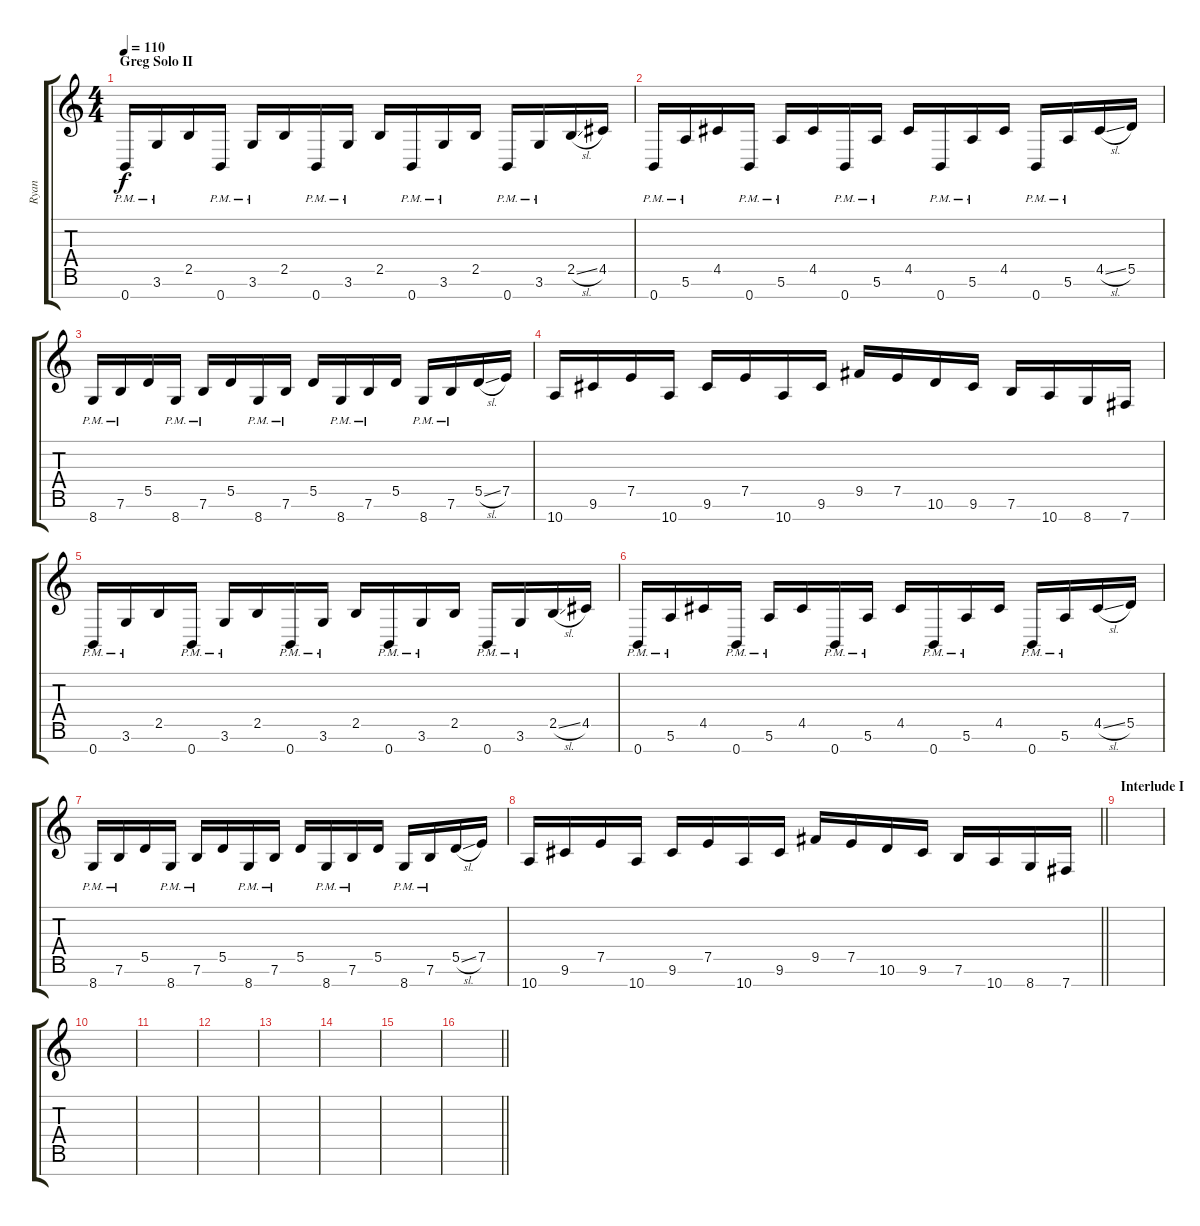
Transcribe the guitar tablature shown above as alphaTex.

\track ("Ryan" "Ryan") {instrument distortionguitar}
\staff {score tabs}
\tuning (E4 B3 G3 D3 A2 E2 B1) {hide}
\ts (4 4)
\section ("" "Greg Solo II")
\tempo 110
\clef g2
\ks c
0.7{pm}.16{dy f} 3.6{pm}.16 2.5.16 0.7{pm}.16 3.6{pm}.16 2.5.16 0.7{pm}.16 3.6{pm}.16 2.5.16 0.7{pm}.16 3.6{pm}.16 2.5.16 0.7{pm}.16 3.6{pm}.16 2.5{sl}.16 4.5.16 |
0.7{pm}.16 5.6{pm}.16 4.5.16 0.7{pm}.16 5.6{pm}.16 4.5.16 0.7{pm}.16 5.6{pm}.16 4.5.16 0.7{pm}.16 5.6{pm}.16 4.5.16 0.7{pm}.16 5.6{pm}.16 4.5{sl}.16 5.5.16 |
8.7{pm}.16 7.6{pm}.16 5.5.16 8.7{pm}.16 7.6{pm}.16 5.5.16 8.7{pm}.16 7.6{pm}.16 5.5.16 8.7{pm}.16 7.6{pm}.16 5.5.16 8.7{pm}.16 7.6{pm}.16 5.5{sl}.16 7.5.16 |
10.7.16 9.6.16 7.5.16 10.7.16 9.6.16 7.5.16 10.7.16 9.6.16 9.5.16 7.5.16 10.6.16 9.6.16 7.6.16 10.7.16 8.7.16 7.7.16 |
0.7{pm}.16 3.6{pm}.16 2.5.16 0.7{pm}.16 3.6{pm}.16 2.5.16 0.7{pm}.16 3.6{pm}.16 2.5.16 0.7{pm}.16 3.6{pm}.16 2.5.16 0.7{pm}.16 3.6{pm}.16 2.5{sl}.16 4.5.16 |
0.7{pm}.16 5.6{pm}.16 4.5.16 0.7{pm}.16 5.6{pm}.16 4.5.16 0.7{pm}.16 5.6{pm}.16 4.5.16 0.7{pm}.16 5.6{pm}.16 4.5.16 0.7{pm}.16 5.6{pm}.16 4.5{sl}.16 5.5.16 |
8.7{pm}.16 7.6{pm}.16 5.5.16 8.7{pm}.16 7.6{pm}.16 5.5.16 8.7{pm}.16 7.6{pm}.16 5.5.16 8.7{pm}.16 7.6{pm}.16 5.5.16 8.7{pm}.16 7.6{pm}.16 5.5{sl}.16 7.5.16 |
\barLineRight lightlight
10.7.16 9.6.16 7.5.16 10.7.16 9.6.16 7.5.16 10.7.16 9.6.16 9.5.16 7.5.16 10.6.16 9.6.16 7.6.16 10.7.16 8.7.16 7.7.16 |
\section ("" "Interlude I")
|
|
|
|
|
|
|
\barLineRight lightlight
